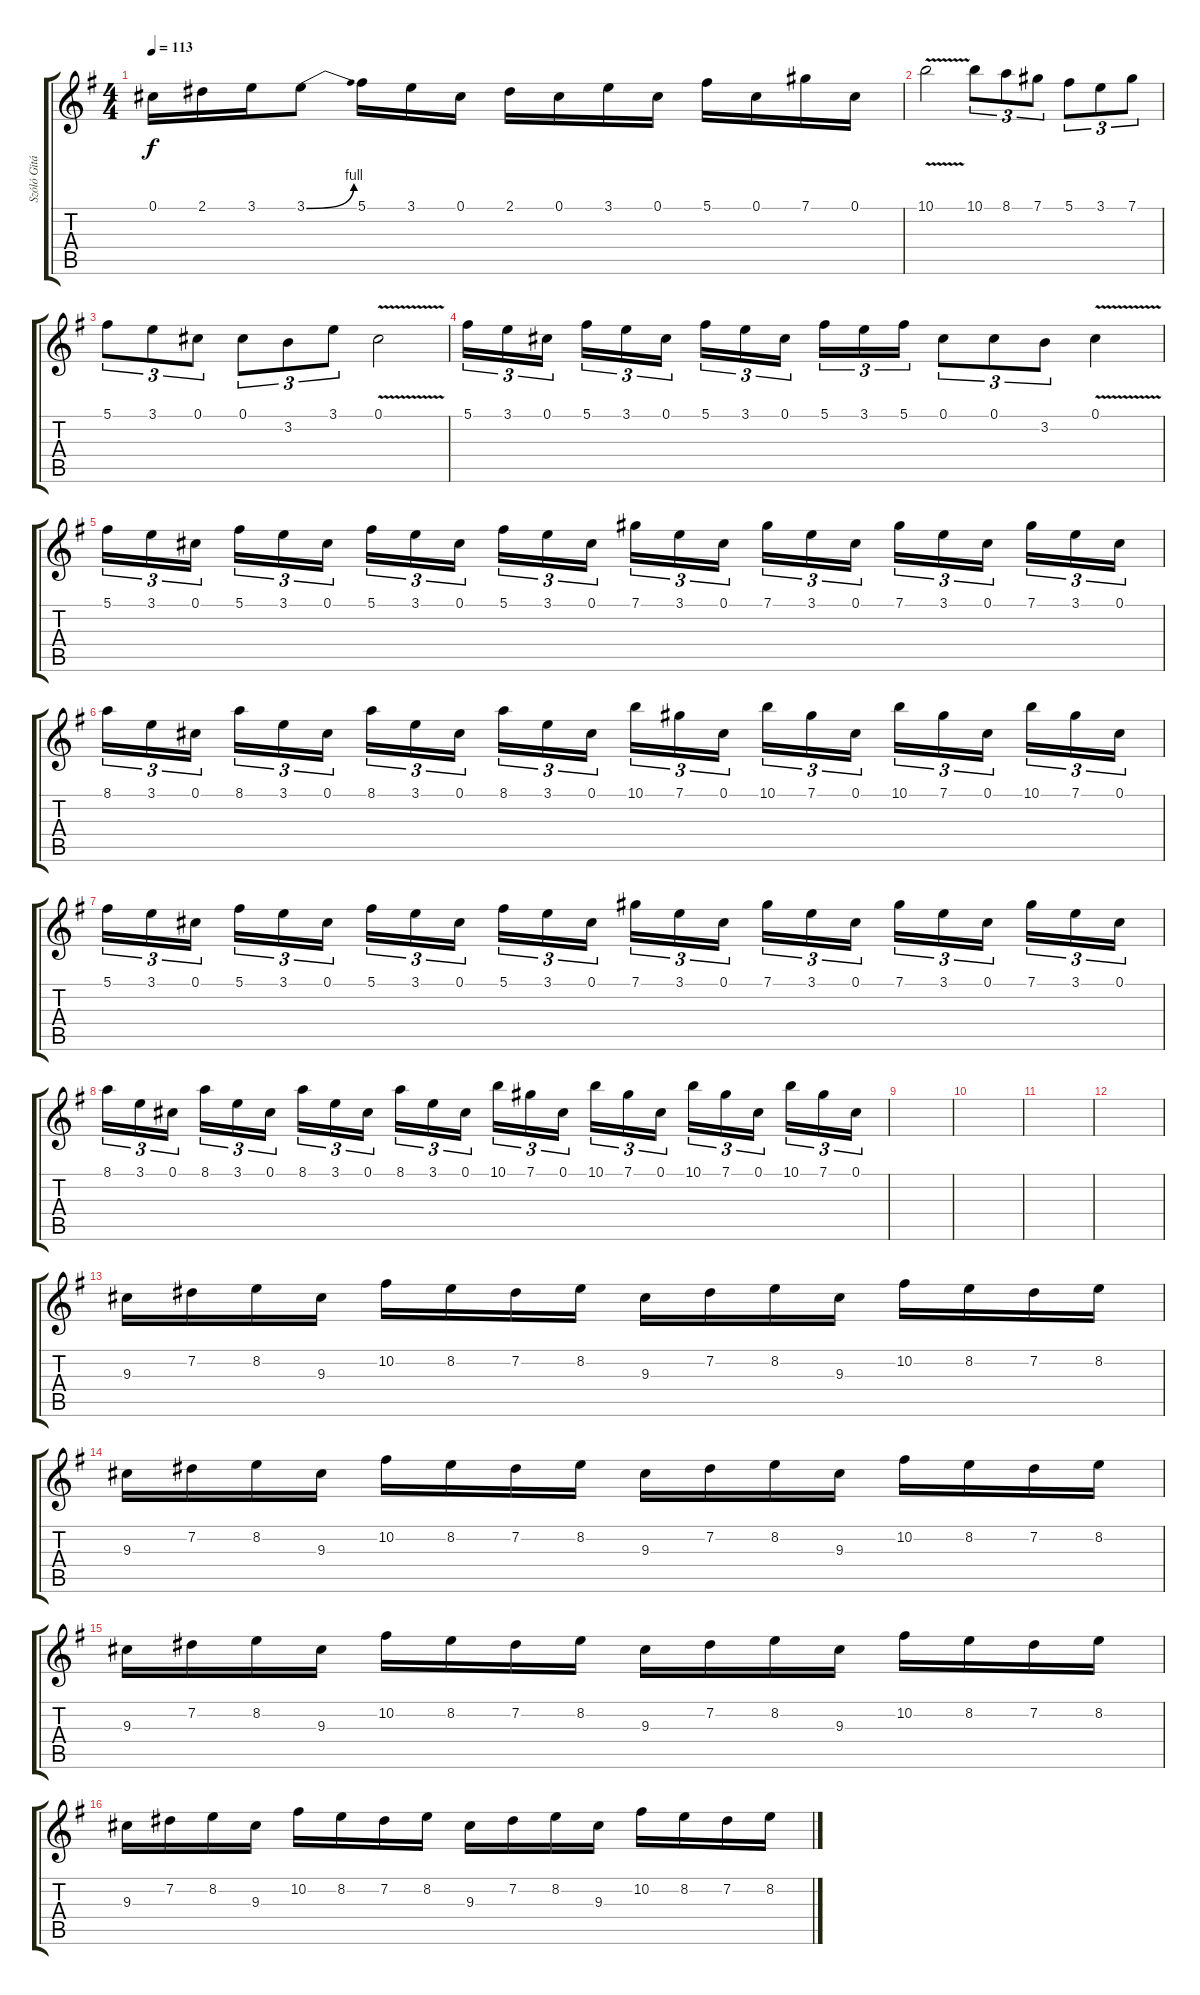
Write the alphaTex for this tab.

\track ("Szóló Gitár 1" "Szóló Gitá") {instrument overdrivenguitar}
\staff {score tabs}
\tuning (Db4 Ab3 E3 B2 Gb2 Db2) {hide}
\ts (4 4)
\tempo 113
\clef g2
\ks g
0.1.16{dy f} 2.1.16 3.1.16 3.1{be (bend 0 0 60 4)}.8 5.1.16 3.1.16 0.1.16 2.1.16 0.1.16 3.1.16 0.1.16 5.1.16 0.1.16 7.1.16 0.1.16 |
10.1{v}.2 10.1.8{tu (3 2)} 8.1.8{tu (3 2)} 7.1.8{tu (3 2)} 5.1.8{tu (3 2)} 3.1.8{tu (3 2)} 7.1.8{tu (3 2)} |
5.1.8{tu (3 2)} 3.1.8{tu (3 2)} 0.1.8{tu (3 2)} 0.1.8{tu (3 2)} 3.2.8{tu (3 2)} 3.1.8{tu (3 2)} 0.1{v}.2 |
5.1.16{tu (3 2)} 3.1.16{tu (3 2)} 0.1.16{tu (3 2)} 5.1.16{tu (3 2)} 3.1.16{tu (3 2)} 0.1.16{tu (3 2)} 5.1.16{tu (3 2)} 3.1.16{tu (3 2)} 0.1.16{tu (3 2)} 5.1.16{tu (3 2)} 3.1.16{tu (3 2)} 5.1.16{tu (3 2)} 0.1.8{tu (3 2)} 0.1.8{tu (3 2)} 3.2.8{tu (3 2)} 0.1{v}.4 |
5.1.16{tu (3 2)} 3.1.16{tu (3 2)} 0.1.16{tu (3 2)} 5.1.16{tu (3 2)} 3.1.16{tu (3 2)} 0.1.16{tu (3 2)} 5.1.16{tu (3 2)} 3.1.16{tu (3 2)} 0.1.16{tu (3 2)} 5.1.16{tu (3 2)} 3.1.16{tu (3 2)} 0.1.16{tu (3 2)} 7.1.16{tu (3 2)} 3.1.16{tu (3 2)} 0.1.16{tu (3 2)} 7.1.16{tu (3 2)} 3.1.16{tu (3 2)} 0.1.16{tu (3 2)} 7.1.16{tu (3 2)} 3.1.16{tu (3 2)} 0.1.16{tu (3 2)} 7.1.16{tu (3 2)} 3.1.16{tu (3 2)} 0.1.16{tu (3 2)} |
8.1.16{tu (3 2)} 3.1.16{tu (3 2)} 0.1.16{tu (3 2)} 8.1.16{tu (3 2)} 3.1.16{tu (3 2)} 0.1.16{tu (3 2)} 8.1.16{tu (3 2)} 3.1.16{tu (3 2)} 0.1.16{tu (3 2)} 8.1.16{tu (3 2)} 3.1.16{tu (3 2)} 0.1.16{tu (3 2)} 10.1.16{tu (3 2)} 7.1.16{tu (3 2)} 0.1.16{tu (3 2)} 10.1.16{tu (3 2)} 7.1.16{tu (3 2)} 0.1.16{tu (3 2)} 10.1.16{tu (3 2)} 7.1.16{tu (3 2)} 0.1.16{tu (3 2)} 10.1.16{tu (3 2)} 7.1.16{tu (3 2)} 0.1.16{tu (3 2)} |
5.1.16{tu (3 2)} 3.1.16{tu (3 2)} 0.1.16{tu (3 2)} 5.1.16{tu (3 2)} 3.1.16{tu (3 2)} 0.1.16{tu (3 2)} 5.1.16{tu (3 2)} 3.1.16{tu (3 2)} 0.1.16{tu (3 2)} 5.1.16{tu (3 2)} 3.1.16{tu (3 2)} 0.1.16{tu (3 2)} 7.1.16{tu (3 2)} 3.1.16{tu (3 2)} 0.1.16{tu (3 2)} 7.1.16{tu (3 2)} 3.1.16{tu (3 2)} 0.1.16{tu (3 2)} 7.1.16{tu (3 2)} 3.1.16{tu (3 2)} 0.1.16{tu (3 2)} 7.1.16{tu (3 2)} 3.1.16{tu (3 2)} 0.1.16{tu (3 2)} |
8.1.16{tu (3 2)} 3.1.16{tu (3 2)} 0.1.16{tu (3 2)} 8.1.16{tu (3 2)} 3.1.16{tu (3 2)} 0.1.16{tu (3 2)} 8.1.16{tu (3 2)} 3.1.16{tu (3 2)} 0.1.16{tu (3 2)} 8.1.16{tu (3 2)} 3.1.16{tu (3 2)} 0.1.16{tu (3 2)} 10.1.16{tu (3 2)} 7.1.16{tu (3 2)} 0.1.16{tu (3 2)} 10.1.16{tu (3 2)} 7.1.16{tu (3 2)} 0.1.16{tu (3 2)} 10.1.16{tu (3 2)} 7.1.16{tu (3 2)} 0.1.16{tu (3 2)} 10.1.16{tu (3 2)} 7.1.16{tu (3 2)} 0.1.16{tu (3 2)} |
|
|
|
|
9.3.16 7.2.16 8.2.16 9.3.16 10.2.16 8.2.16 7.2.16 8.2.16 9.3.16 7.2.16 8.2.16 9.3.16 10.2.16 8.2.16 7.2.16 8.2.16 |
9.3.16 7.2.16 8.2.16 9.3.16 10.2.16 8.2.16 7.2.16 8.2.16 9.3.16 7.2.16 8.2.16 9.3.16 10.2.16 8.2.16 7.2.16 8.2.16 |
9.3.16 7.2.16 8.2.16 9.3.16 10.2.16 8.2.16 7.2.16 8.2.16 9.3.16 7.2.16 8.2.16 9.3.16 10.2.16 8.2.16 7.2.16 8.2.16 |
9.3.16 7.2.16 8.2.16 9.3.16 10.2.16 8.2.16 7.2.16 8.2.16 9.3.16 7.2.16 8.2.16 9.3.16 10.2.16 8.2.16 7.2.16 8.2.16
